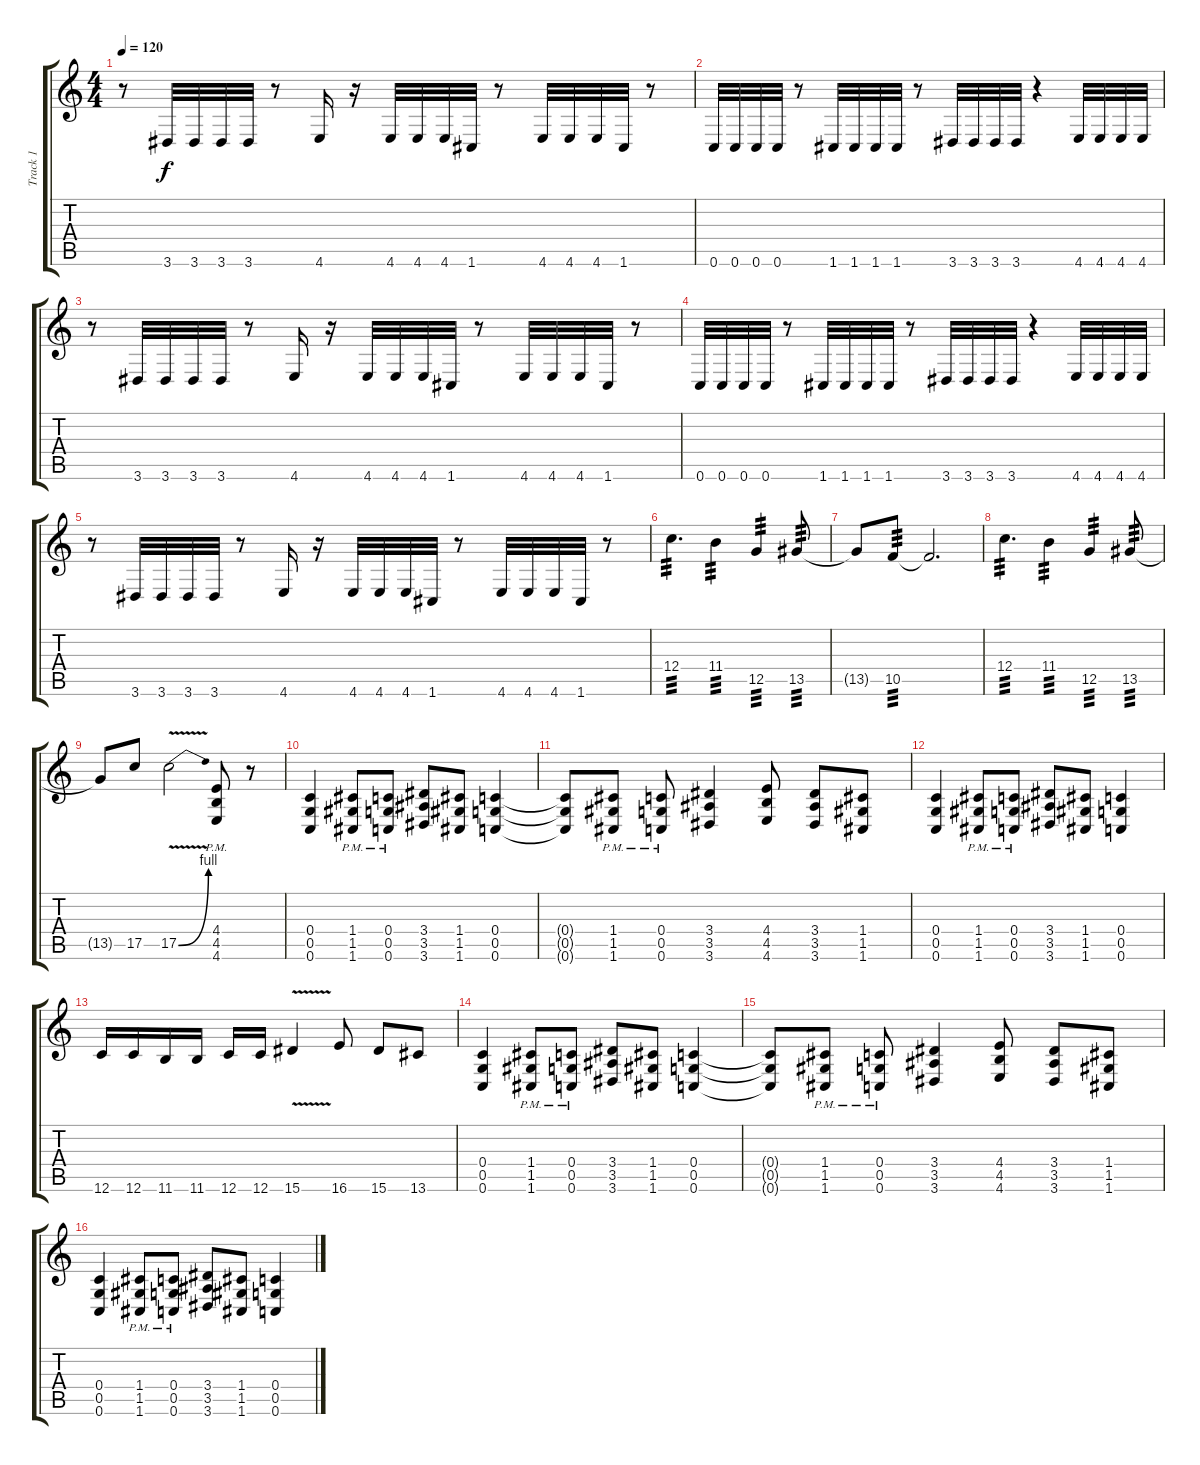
\track ("Track 1" "Track 1") {instrument distortionguitar}
\staff {score tabs}
\tuning (D4 A3 F3 C3 G2 C2) {hide}
\ts (4 4)
\tempo 120
\clef g2
\ks c
r.8{dy f} 3.6.32 3.6.32 3.6.32 3.6.32 r.8 4.6.16 r.16 4.6.32 4.6.32 4.6.32 1.6.32 r.8 4.6.32 4.6.32 4.6.32 1.6.32 r.8 |
0.6.32 0.6.32 0.6.32 0.6.32 r.8 1.6.32 1.6.32 1.6.32 1.6.32 r.8 3.6.32 3.6.32 3.6.32 3.6.32 r.4 4.6.32 4.6.32 4.6.32 4.6.32 |
r.8 3.6.32 3.6.32 3.6.32 3.6.32 r.8 4.6.16 r.16 4.6.32 4.6.32 4.6.32 1.6.32 r.8 4.6.32 4.6.32 4.6.32 1.6.32 r.8 |
0.6.32 0.6.32 0.6.32 0.6.32 r.8 1.6.32 1.6.32 1.6.32 1.6.32 r.8 3.6.32 3.6.32 3.6.32 3.6.32 r.4 4.6.32 4.6.32 4.6.32 4.6.32 |
r.8 3.6.32 3.6.32 3.6.32 3.6.32 r.8 4.6.16 r.16 4.6.32 4.6.32 4.6.32 1.6.32 r.8 4.6.32 4.6.32 4.6.32 1.6.32 r.8 |
12.4.4{d tp 3} 11.4.4{tp 3} 12.5.4{tp 3} 13.5.8{tp 3} |
13.5{t}.8 10.5.8{tp 3} 10.5{t}.2{d} |
12.4.4{d tp 3} 11.4.4{tp 3} 12.5.4{tp 3} 13.5.8{tp 3} |
13.5{t}.8 17.5.8 17.5{be (bend 0 0 60 4) v}.2 (4.4{pm} 4.5{pm} 4.6{pm}).8 r.8 |
(0.4 0.5 0.6).4 (1.4{pm} 1.5{pm} 1.6{pm}).8 (0.4{pm} 0.5{pm} 0.6{pm}).8 (3.4 3.5 3.6).8 (1.4 1.5 1.6).8 (0.4 0.5 0.6).4 |
(0.4{t} 0.5{t} 0.6{t}).8 (1.4{pm} 1.5{pm} 1.6{pm}).8 (0.4{pm} 0.5{pm} 0.6{pm}).8 (3.4 3.5 3.6).4 (4.4 4.5 4.6).8 (3.4 3.5 3.6).8 (1.4 1.5 1.6).8 |
(0.4 0.5 0.6).4 (1.4{pm} 1.5{pm} 1.6{pm}).8 (0.4{pm} 0.5{pm} 0.6{pm}).8 (3.4 3.5 3.6).8 (1.4 1.5 1.6).8 (0.4 0.5 0.6).4 |
12.6.16 12.6.16 11.6.16 11.6.16 12.6.16 12.6.16 15.6{v}.4 16.6.8 15.6.8 13.6.8 |
(0.4 0.5 0.6).4 (1.4{pm} 1.5{pm} 1.6{pm}).8 (0.4{pm} 0.5{pm} 0.6{pm}).8 (3.4 3.5 3.6).8 (1.4 1.5 1.6).8 (0.4 0.5 0.6).4 |
(0.4{t} 0.5{t} 0.6{t}).8 (1.4{pm} 1.5{pm} 1.6{pm}).8 (0.4{pm} 0.5{pm} 0.6{pm}).8 (3.4 3.5 3.6).4 (4.4 4.5 4.6).8 (3.4 3.5 3.6).8 (1.4 1.5 1.6).8 |
(0.4 0.5 0.6).4 (1.4{pm} 1.5{pm} 1.6{pm}).8 (0.4{pm} 0.5{pm} 0.6{pm}).8 (3.4 3.5 3.6).8 (1.4 1.5 1.6).8 (0.4 0.5 0.6).4
